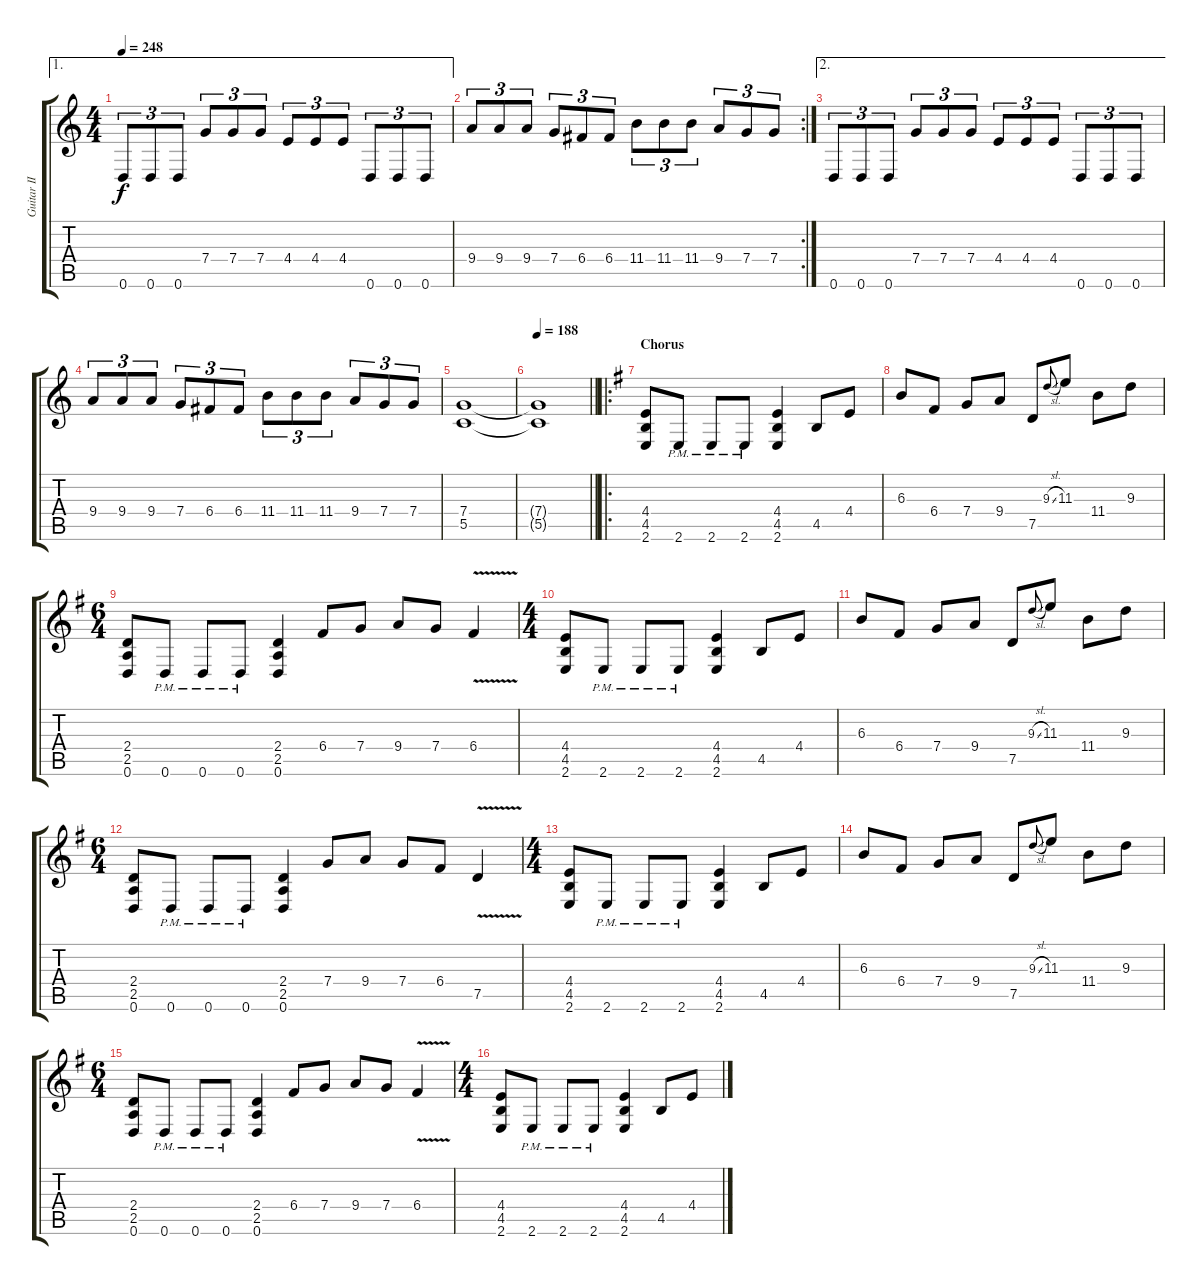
\track ("Guitar II" "Guitar II") {instrument distortionguitar}
\staff {score tabs}
\tuning (D4 A3 F3 C3 G2 D2) {hide}
\ae 1
\ts (4 4)
\tempo 248
\clef g2
\ks c
0.6.8{tu (3 2) dy f} 0.6.8{tu (3 2)} 0.6.8{tu (3 2)} 7.4.8{tu (3 2)} 7.4.8{tu (3 2)} 7.4.8{tu (3 2)} 4.4.8{tu (3 2)} 4.4.8{tu (3 2)} 4.4.8{tu (3 2)} 0.6.8{tu (3 2)} 0.6.8{tu (3 2)} 0.6.8{tu (3 2)} |
\rc 2
9.4.8{tu (3 2)} 9.4.8{tu (3 2)} 9.4.8{tu (3 2)} 7.4.8{tu (3 2)} 6.4.8{tu (3 2)} 6.4.8{tu (3 2)} 11.4.8{tu (3 2)} 11.4.8{tu (3 2)} 11.4.8{tu (3 2)} 9.4.8{tu (3 2)} 7.4.8{tu (3 2)} 7.4.8{tu (3 2)} |
\ae 2
0.6.8{tu (3 2)} 0.6.8{tu (3 2)} 0.6.8{tu (3 2)} 7.4.8{tu (3 2)} 7.4.8{tu (3 2)} 7.4.8{tu (3 2)} 4.4.8{tu (3 2)} 4.4.8{tu (3 2)} 4.4.8{tu (3 2)} 0.6.8{tu (3 2)} 0.6.8{tu (3 2)} 0.6.8{tu (3 2)} |
9.4.8{tu (3 2)} 9.4.8{tu (3 2)} 9.4.8{tu (3 2)} 7.4.8{tu (3 2)} 6.4.8{tu (3 2)} 6.4.8{tu (3 2)} 11.4.8{tu (3 2)} 11.4.8{tu (3 2)} 11.4.8{tu (3 2)} 9.4.8{tu (3 2)} 7.4.8{tu (3 2)} 7.4.8{tu (3 2)} |
(7.4 5.5).1 |
\tempo 188
\barLineRight lightlight
(7.4{t} 5.5{t}).1 |
\ro
\section ("" "Chorus")
\ks g
(4.4 4.5 2.6).8 2.6{pm}.8 2.6{pm}.8 2.6{pm}.8 (4.4 4.5 2.6).4 4.5.8 4.4.8 |
6.3.8 6.4.8 7.4.8 9.4.8 7.5.8 9.3{sl}.8{gr onbeat} 11.3.8 11.4.8 9.3.8 |
\ts (6 4)
(2.4 2.5 0.6).8 0.6{pm}.8 0.6{pm}.8 0.6{pm}.8 (2.4 2.5 0.6).4 6.4.8 7.4.8 9.4.8 7.4.8 6.4{v}.4 |
\ts (4 4)
(4.4 4.5 2.6).8 2.6{pm}.8 2.6{pm}.8 2.6{pm}.8 (4.4 4.5 2.6).4 4.5.8 4.4.8 |
6.3.8 6.4.8 7.4.8 9.4.8 7.5.8 9.3{sl}.8{gr onbeat} 11.3.8 11.4.8 9.3.8 |
\ts (6 4)
(2.4 2.5 0.6).8 0.6{pm}.8 0.6{pm}.8 0.6{pm}.8 (2.4 2.5 0.6).4 7.4.8 9.4.8 7.4.8 6.4.8 7.5{v}.4 |
\ts (4 4)
(4.4 4.5 2.6).8 2.6{pm}.8 2.6{pm}.8 2.6{pm}.8 (4.4 4.5 2.6).4 4.5.8 4.4.8 |
6.3.8 6.4.8 7.4.8 9.4.8 7.5.8 9.3{sl}.8{gr onbeat} 11.3.8 11.4.8 9.3.8 |
\ts (6 4)
(2.4 2.5 0.6).8 0.6{pm}.8 0.6{pm}.8 0.6{pm}.8 (2.4 2.5 0.6).4 6.4.8 7.4.8 9.4.8 7.4.8 6.4{v}.4 |
\ts (4 4)
(4.4 4.5 2.6).8 2.6{pm}.8 2.6{pm}.8 2.6{pm}.8 (4.4 4.5 2.6).4 4.5.8 4.4.8
